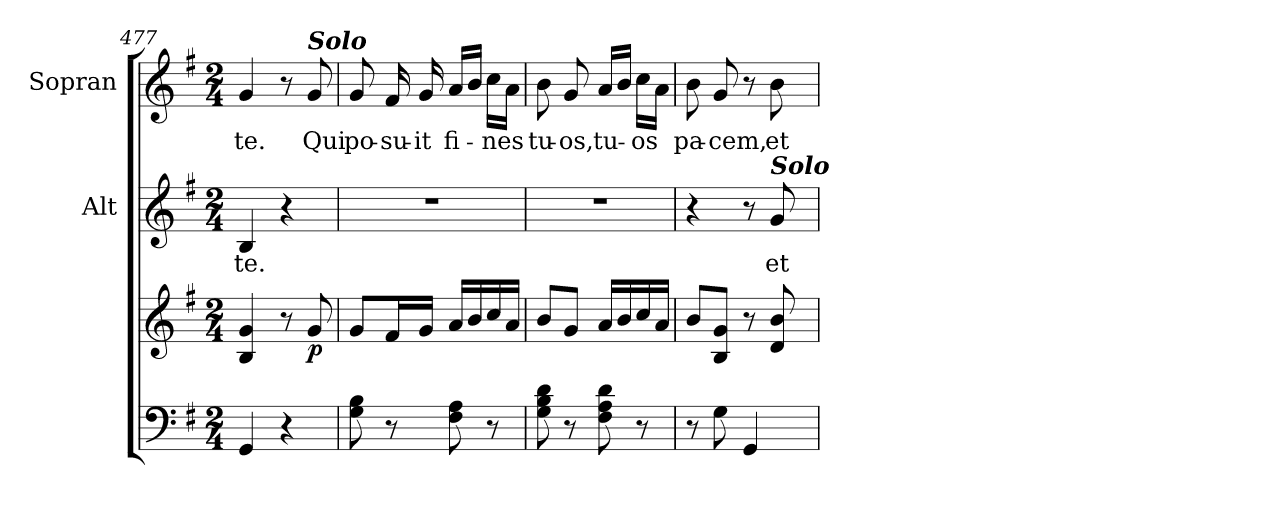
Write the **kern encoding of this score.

**kern	**kern	**dynam	**kern	**text	**kern	**text
*part3	*part3	*part3	*part2	*part2	*part1	*part1
*staff4	*staff3	*staff3/4	*staff2	*staff2	*staff1	*staff1
*	*	*	*I"Alt	*	*I"Sopran	*
*	*	*	*I'A.	*	*I'S.	*
*clefF4	*clefG2	*	*clefG2	*	*clefG2	*
*k[f#]	*k[f#]	*	*k[f#]	*	*k[f#]	*
*G:	*G:	*	*G:	*	*G:	*
*M2/4	*M2/4	*	*M2/4	*	*M2/4	*
=477	=477	=477	=477	=477	=477	=477
!	!	!	!	!LO:LY:b	!	!LO:LY:b
4GG/	4B/ 4g/	.	4B/	te.	4g/	te.
4r	8r	.	4r	.	8r	.
!	!	!	!	!	!LO:TX:a:Bi:t=Solo	!
!	!	!LO:DY:b	!	!	!	!LO:LY:b
.	8g/	p	.	.	8g/	Qui
!!LO:LB:g=z
=478	=478	=478	=478	=478	=478	=478
!	!	!	!	!	!	!LO:LY:b
8G\ 8B\	8g/L	.	2r	.	8g/	po-
!	!	!	!	!	!	!LO:LY:b
8r	16f#/L	.	.	.	16f#/	-su-
!	!	!	!	!	!	!LO:LY:b
.	16g/JJ	.	.	.	16g/	-it
!	!	!	!	!	!	!LO:LY:b
8F#\ 8A\	16a/LL	.	.	.	16a/LL	fi-
.	16b/	.	.	.	16b/JJ	.
!	!	!	!	!	!	!LO:LY:b
8r	16cc/	.	.	.	16cc\LL	-nes
.	16a/JJ	.	.	.	16a\JJ	.
=479	=479	=479	=479	=479	=479	=479
!	!	!	!	!	!	!LO:LY:b
8G\ 8B\ 8d\	8b/L	.	2r	.	8b\	tu-
!	!	!	!	!	!	!LO:LY:b
8r	8g/J	.	.	.	8g/	-os,
!	!	!	!	!	!	!LO:LY:b
8F#\ 8A\ 8d\	16a/LL	.	.	.	16a/LL	tu-
.	16b/	.	.	.	16b/JJ	.
!	!	!	!	!	!	!LO:LY:b
8r	16cc/	.	.	.	16cc\LL	-os
.	16a/JJ	.	.	.	16a\JJ	.
=480	=480	=480	=480	=480	=480	=480
!	!	!	!	!	!	!LO:LY:b
8r	8b/L	.	4r	.	8b\	pa-
!	!	!	!	!	!	!LO:LY:b
8G\	8B/ 8g/J	.	.	.	8g/	-cem,
4GG/	8r	.	8r	.	8r	.
!	!	!	!LO:TX:a:Bi:t=Solo	!	!	!
!	!	!	!	!LO:LY:b	!	!LO:LY:b
.	8d/ 8b/	.	8g/	et	8b\	et
=	=	=	=	=	=	=
*-	*-	*-	*-	*-	*-	*-
